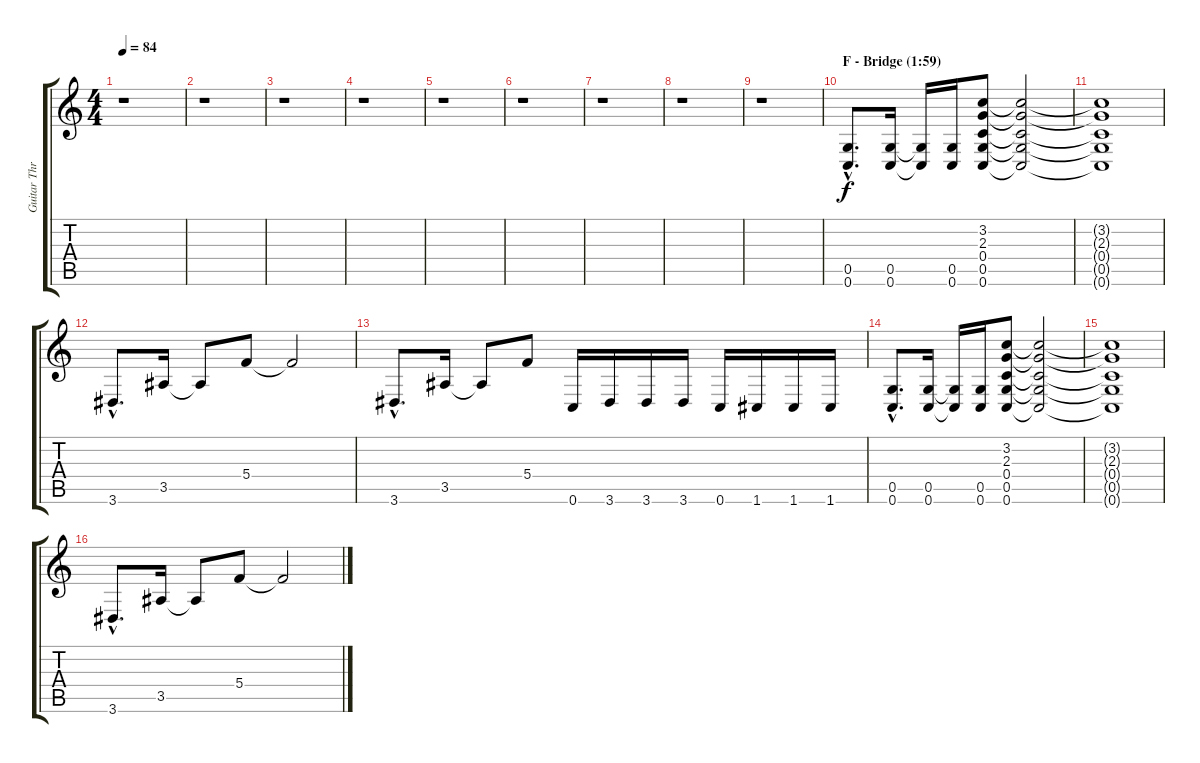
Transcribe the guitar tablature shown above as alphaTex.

\track ("Guitar Three" "Guitar Thr") {instrument distortionguitar}
\staff {score tabs}
\tuning (D4 A3 F3 C3 G2 C2) {hide}
\ts (4 4)
\tempo 84
\clef g2
\ks c
r.1{dy f} |
r.1 |
r.1 |
r.1 |
r.1 |
r.1 |
r.1 |
r.1 |
r.1 |
\section ("" "F - Bridge (1:59)")
(0.5{hac} 0.6{hac}).8{d} (0.5 0.6).16 (0.5{t} 0.6{t}).16 (0.5 0.6).16 (3.2 2.3 0.4 0.5 0.6).8 (3.2{t} 2.3{t} 0.4{t} 0.5{t} 0.6{t}).2 |
(3.2{t} 2.3{t} 0.4{t} 0.5{t} 0.6{t}).1 |
3.6{hac}.8{d} 3.5.16 3.5{t}.8 5.4.8 5.4{t}.2 |
3.6{hac}.8{d} 3.5.16 3.5{t}.8 5.4.8 0.6.16 3.6.16 3.6.16 3.6.16 0.6.16 1.6.16 1.6.16 1.6.16 |
(0.5{hac} 0.6{hac}).8{d} (0.5 0.6).16 (0.5{t} 0.6{t}).16 (0.5 0.6).16 (3.2 2.3 0.4 0.5 0.6).8 (3.2{t} 2.3{t} 0.4{t} 0.5{t} 0.6{t}).2 |
(3.2{t} 2.3{t} 0.4{t} 0.5{t} 0.6{t}).1 |
3.6{hac}.8{d} 3.5.16 3.5{t}.8 5.4.8 5.4{t}.2
